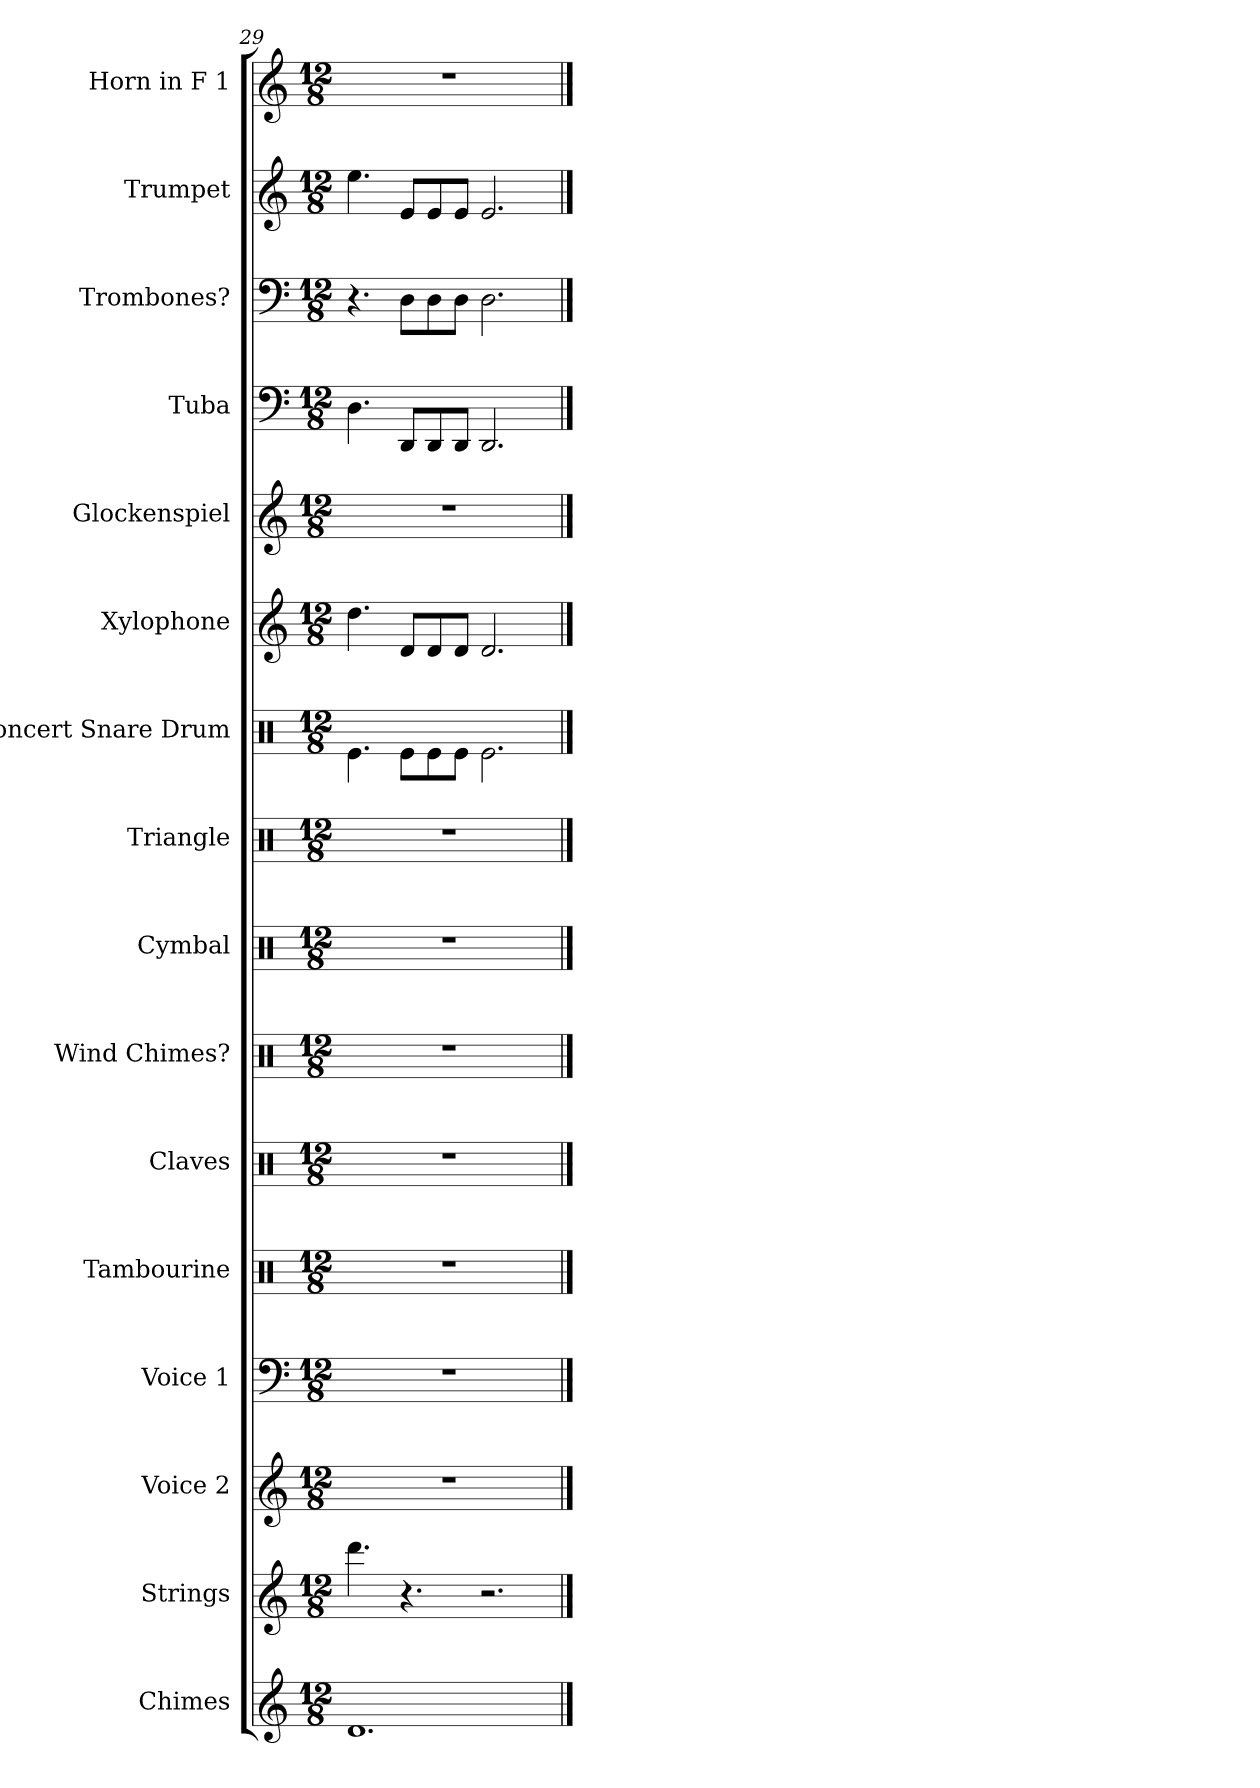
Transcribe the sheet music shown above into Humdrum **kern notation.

**kern	**kern	**kern	**kern	**kern	**kern	**kern	**kern	**kern	**kern	**kern	**kern	**kern	**kern	**kern	**kern
*part16	*part15	*part14	*part13	*part12	*part11	*part10	*part9	*part8	*part7	*part6	*part5	*part4	*part3	*part2	*part1
*staff16	*staff15	*staff14	*staff13	*staff12	*staff11	*staff10	*staff9	*staff8	*staff7	*staff6	*staff5	*staff4	*staff3	*staff2	*staff1
*I"Chimes	*I"Strings	*I"Voice 2	*I"Voice 1	*I"Tambourine	*I"Claves	*I"Wind Chimes?	*I"Cymbal	*I"Triangle	*I"Concert Snare Drum	*I"Xylophone	*I"Glockenspiel	*I"Tuba	*I"Trombones?	*I"Trumpet	*I"Horn in F 1
*I'Cme.	*I'St.	*I'Vo. 2	*I'Vo. 1	*I'Tamb.	*I'Clv.	*I'Wn Ch?	*I'Cym.	*I'Trgl.	*I'Con. Sn.	*I'Xyl.	*I'Glock.	*I'Tba.	*I'Tbns?	*I'Tpt.	*
*clefG2	*clefG2	*clefG2	*clefF4	*clefX	*clefX	*clefX	*clefX	*clefX	*clefX	*clefG2	*clefG2	*clefF4	*clefF4	*clefG2	*clefG2
*	*	*	*	*	*	*	*	*	*	*ITrd-7c-12	*ITrd-14c-24	*	*	*ITrd1c2	*ITrd4c7
*k[]	*k[]	*k[]	*k[]	*k[]	*k[]	*k[]	*k[]	*k[]	*k[]	*k[]	*k[]	*k[]	*k[]	*k[b-e-]	*k[b-]
*M12/8	*M12/8	*M12/8	*M12/8	*M12/8	*M12/8	*M12/8	*M12/8	*M12/8	*M12/8	*M12/8	*M12/8	*M12/8	*M12/8	*M12/8	*M12/8
=29	=29	=29	=29	=29	=29	=29	=29	=29	=29	=29	=29	=29	=29	=29	=29
1.d	4.ddd\	1.r	1.r	1.r	1.r	1.r	1.r	1.r	4.Re\	4.ddd\	1.r	4.D\	4.r	4.dd\	1.r
.	4.r	.	.	.	.	.	.	.	8Re\L	8dd/L	.	8DD/L	8D\L	8d/L	.
.	.	.	.	.	.	.	.	.	8Re\	8dd/	.	8DD/	8D\	8d/	.
.	.	.	.	.	.	.	.	.	8Re\J	8dd/J	.	8DD/J	8D\J	8d/J	.
.	2.r	.	.	.	.	.	.	.	2.Re\	2.dd/	.	2.DD/	2.D\	2.d/	.
==	==	==	==	==	==	==	==	==	==	==	==	==	==	==	==
*-	*-	*-	*-	*-	*-	*-	*-	*-	*-	*-	*-	*-	*-	*-	*-
